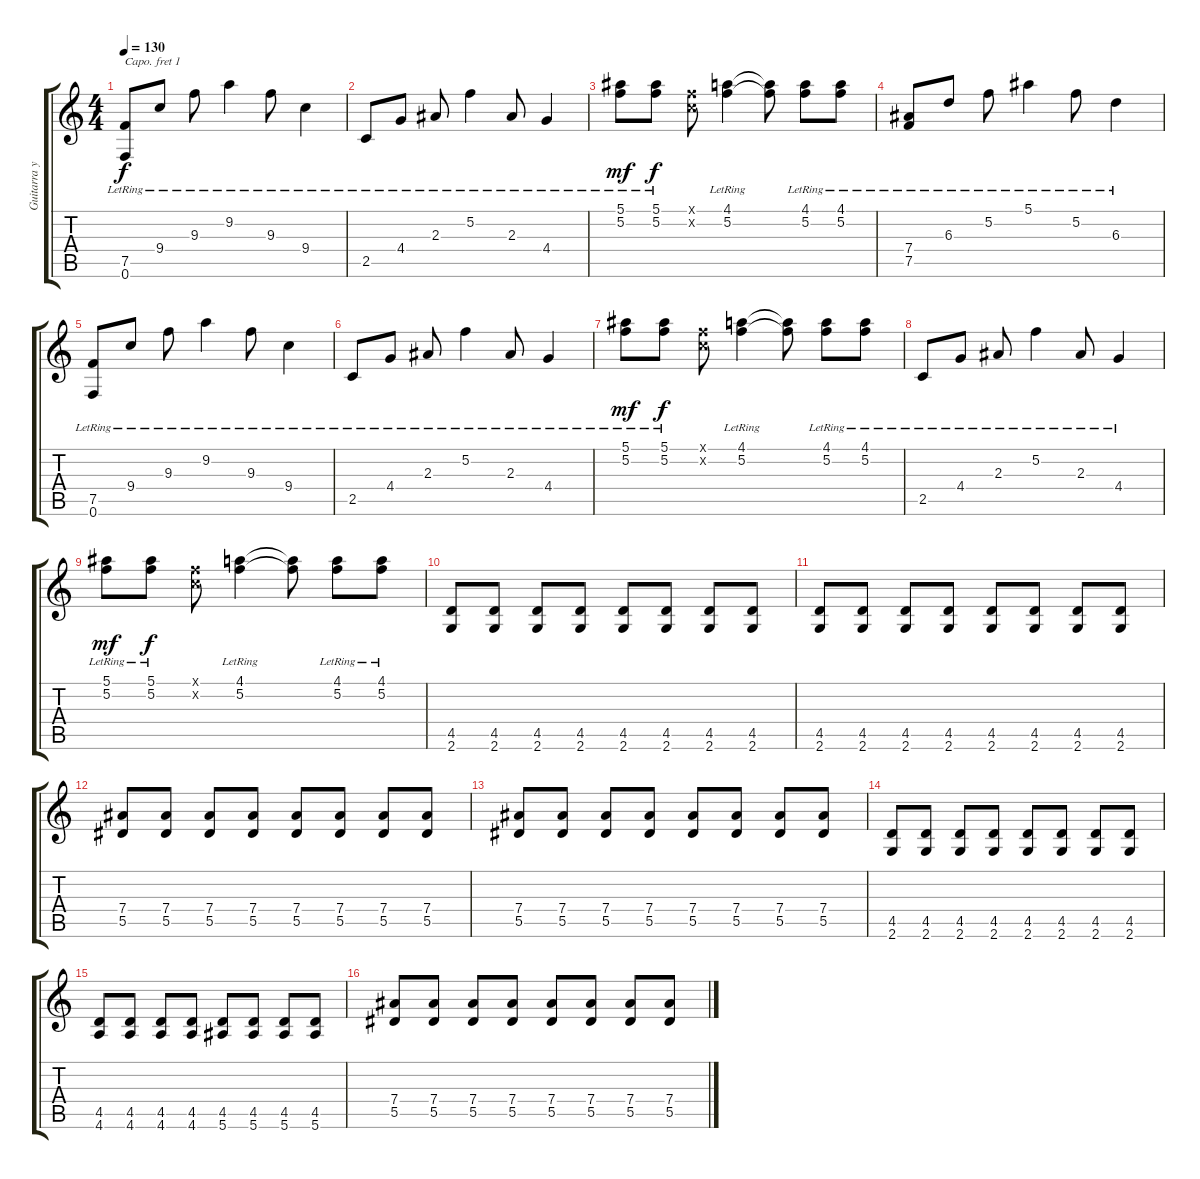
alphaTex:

\track ("Guitarra y Rellenos" "Guitarra y") {instrument electricguitarmuted}
\staff {score tabs}
\capo 1
\tuning (E4 B3 G3 D3 A2 E2) {hide}
\ts (4 4)
\tempo 130
\clef g2
\ks c
(7.5{lr} 0.6{lr}).8{dy f} 9.4{lr}.8 9.3{lr}.8 9.2{lr}.4 9.3{lr}.8 9.4{lr}.4 |
2.5{lr}.8 4.4{lr}.8 2.3{lr}.8 5.2{lr}.4 2.3{lr}.8 4.4{lr}.4 |
(5.1{lr} 5.2{lr}).8{dy mf} (5.1{lr} 5.2{lr}).8{dy f} (0.1{x} 0.2{x}).8 (4.1{lr} 5.2{lr}).4 (4.1{t} 5.2{t}).8 (4.1{lr} 5.2{lr}).8 (4.1{lr} 5.2{lr}).8 |
(7.4{lr} 7.5{lr}).8{volume 16 instrument brightacousticpiano} 6.3{lr}.8 5.2{lr}.8 5.1{lr}.4 5.2{lr}.8 6.3{lr}.4 |
(7.5{lr} 0.6{lr}).8 9.4{lr}.8 9.3{lr}.8 9.2{lr}.4 9.3{lr}.8 9.4{lr}.4 |
2.5{lr}.8 4.4{lr}.8 2.3{lr}.8 5.2{lr}.4 2.3{lr}.8 4.4{lr}.4 |
(5.1{lr} 5.2{lr}).8{dy mf} (5.1{lr} 5.2{lr}).8{dy f} (0.1{x} 0.2{x}).8 (4.1{lr} 5.2{lr}).4 (4.1{t} 5.2{t}).8 (4.1{lr} 5.2{lr}).8 (4.1{lr} 5.2{lr}).8 |
2.5{lr}.8 4.4{lr}.8 2.3{lr}.8 5.2{lr}.4 2.3{lr}.8 4.4{lr}.4 |
(5.1{lr} 5.2{lr}).8{dy mf} (5.1{lr} 5.2{lr}).8{dy f} (0.1{x} 0.2{x}).8 (4.1{lr} 5.2{lr}).4 (4.1{t} 5.2{t}).8 (4.1{lr} 5.2{lr}).8 (4.1{lr} 5.2{lr}).8 |
(4.5 2.6).8{volume 8 instrument electricguitarmuted} (4.5 2.6).8 (4.5 2.6).8 (4.5 2.6).8 (4.5 2.6).8 (4.5 2.6).8 (4.5 2.6).8 (4.5 2.6).8 |
(4.5 2.6).8 (4.5 2.6).8 (4.5 2.6).8 (4.5 2.6).8 (4.5 2.6).8 (4.5 2.6).8 (4.5 2.6).8 (4.5 2.6).8 |
(7.4 5.5).8 (7.4 5.5).8 (7.4 5.5).8 (7.4 5.5).8 (7.4 5.5).8 (7.4 5.5).8 (7.4 5.5).8 (7.4 5.5).8 |
(7.4 5.5).8 (7.4 5.5).8 (7.4 5.5).8 (7.4 5.5).8 (7.4 5.5).8 (7.4 5.5).8 (7.4 5.5).8 (7.4 5.5).8 |
(4.5 2.6).8 (4.5 2.6).8 (4.5 2.6).8 (4.5 2.6).8 (4.5 2.6).8 (4.5 2.6).8 (4.5 2.6).8 (4.5 2.6).8 |
(4.5 4.6).8 (4.5 4.6).8 (4.5 4.6).8 (4.5 4.6).8 (4.5 5.6).8 (4.5 5.6).8 (4.5 5.6).8 (4.5 5.6).8 |
(7.4 5.5).8 (7.4 5.5).8 (7.4 5.5).8 (7.4 5.5).8 (7.4 5.5).8 (7.4 5.5).8 (7.4 5.5).8 (7.4 5.5).8
